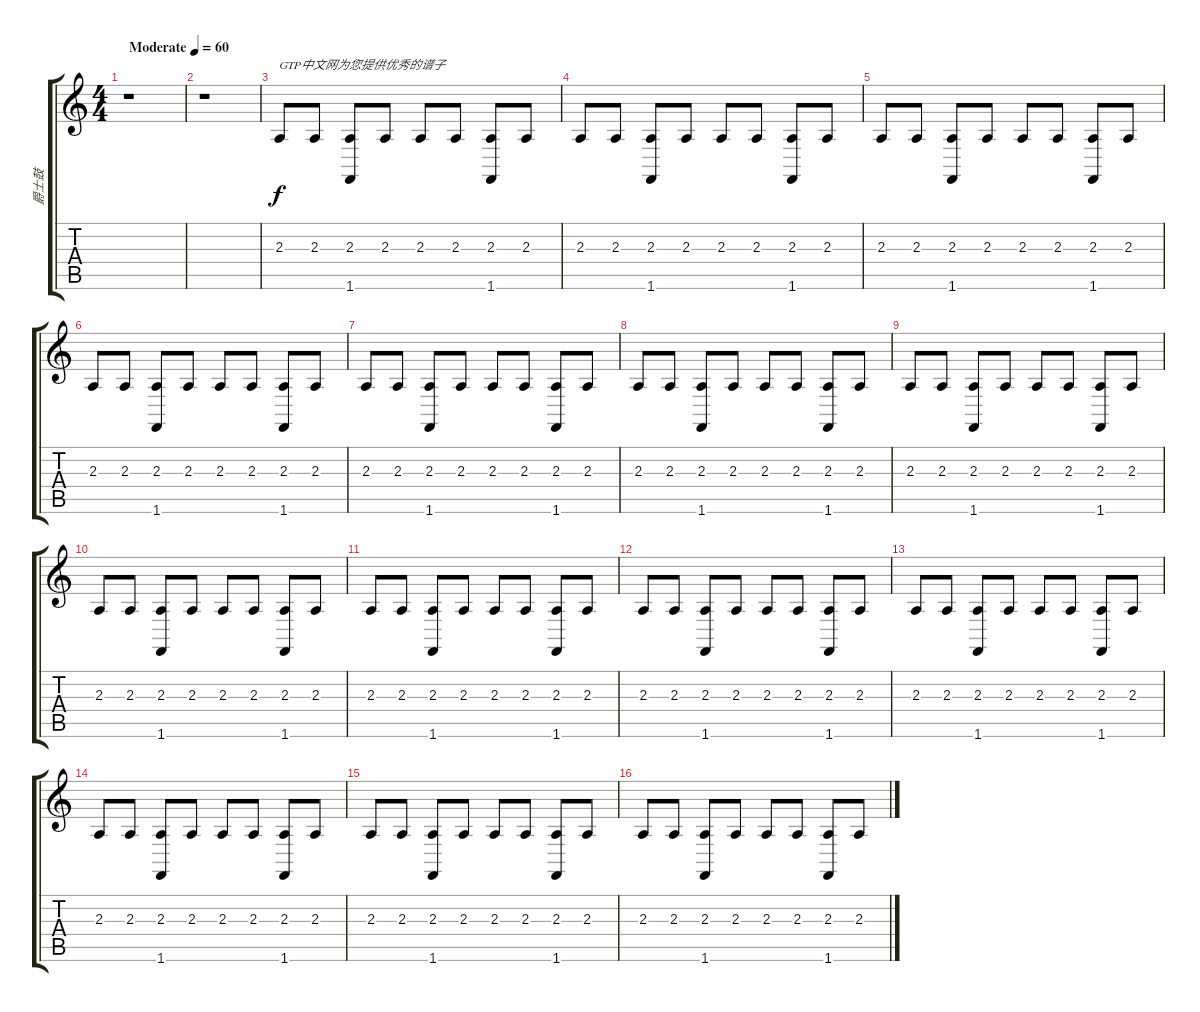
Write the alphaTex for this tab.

\track ("爵士鼓" "爵士鼓") {instrument fx6goblins}
\staff {score tabs}
\tuning (E4 B3 G3 D3 A2 E2) {hide}
\ts (4 4)
\tempo (60 "Moderate")
\clef g2
\ks c
r.1{dy f instrument fx6goblins} |
r.1 |
2.3.8{txt "GTP中文网为您提供优秀的谱子" instrument synthbass2} 2.3.8 (2.3 1.6).8 2.3.8 2.3.8 2.3.8 (2.3 1.6).8 2.3.8 |
2.3.8 2.3.8 (2.3 1.6).8 2.3.8 2.3.8 2.3.8 (2.3 1.6).8 2.3.8 |
2.3.8 2.3.8 (2.3 1.6).8 2.3.8 2.3.8 2.3.8 (2.3 1.6).8 2.3.8 |
2.3.8 2.3.8 (2.3 1.6).8 2.3.8 2.3.8 2.3.8 (2.3 1.6).8 2.3.8 |
2.3.8 2.3.8 (2.3 1.6).8 2.3.8 2.3.8 2.3.8 (2.3 1.6).8 2.3.8 |
2.3.8 2.3.8 (2.3 1.6).8 2.3.8 2.3.8 2.3.8 (2.3 1.6).8 2.3.8 |
2.3.8 2.3.8 (2.3 1.6).8 2.3.8 2.3.8 2.3.8 (2.3 1.6).8 2.3.8 |
2.3.8 2.3.8 (2.3 1.6).8 2.3.8 2.3.8 2.3.8 (2.3 1.6).8 2.3.8 |
2.3.8 2.3.8 (2.3 1.6).8 2.3.8 2.3.8 2.3.8 (2.3 1.6).8 2.3.8 |
2.3.8 2.3.8 (2.3 1.6).8 2.3.8 2.3.8 2.3.8 (2.3 1.6).8 2.3.8 |
2.3.8 2.3.8 (2.3 1.6).8 2.3.8 2.3.8 2.3.8 (2.3 1.6).8 2.3.8 |
2.3.8 2.3.8 (2.3 1.6).8 2.3.8 2.3.8 2.3.8 (2.3 1.6).8 2.3.8 |
2.3.8 2.3.8 (2.3 1.6).8 2.3.8 2.3.8 2.3.8 (2.3 1.6).8 2.3.8 |
2.3.8 2.3.8 (2.3 1.6).8 2.3.8 2.3.8 2.3.8 (2.3 1.6).8 2.3.8
